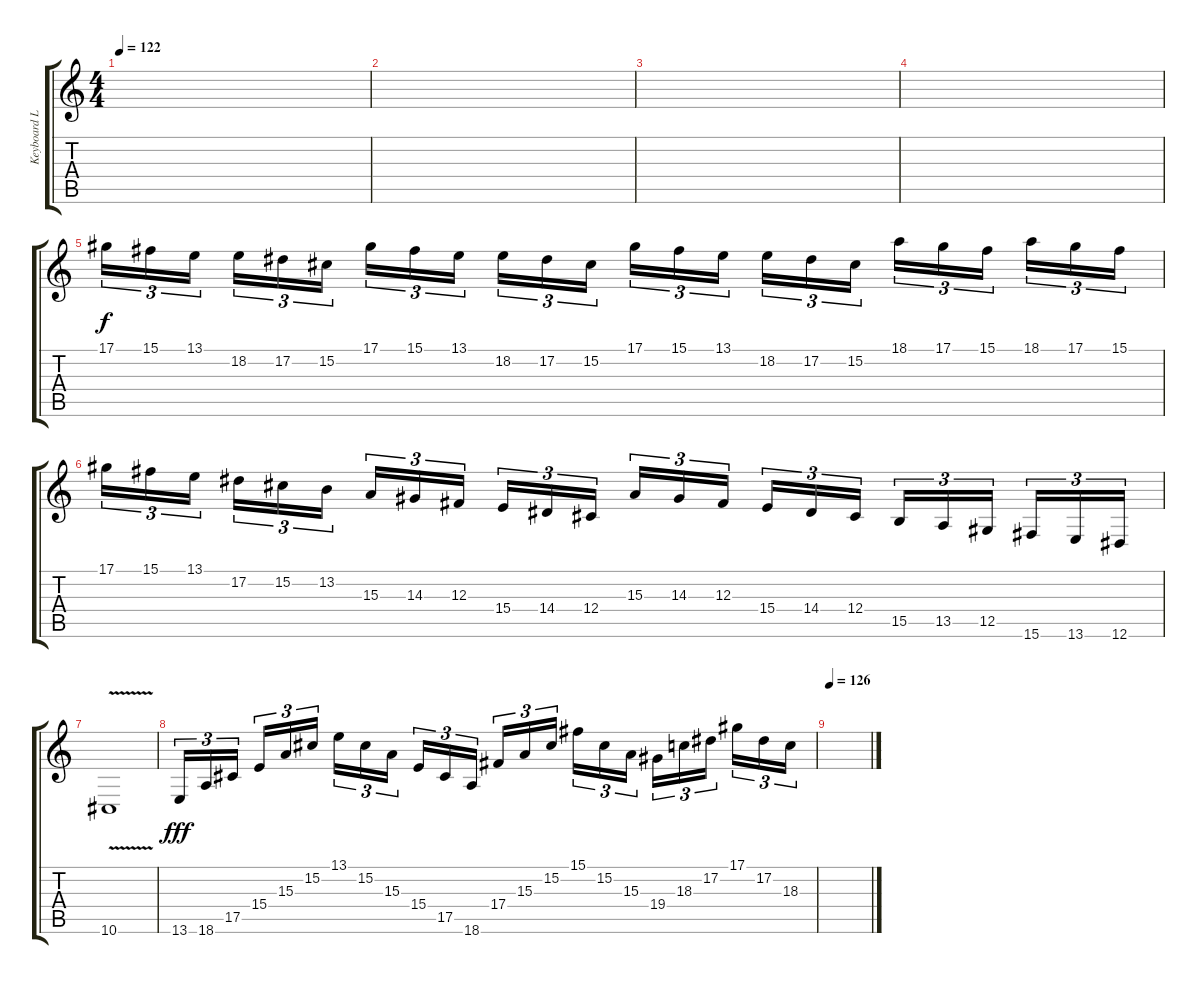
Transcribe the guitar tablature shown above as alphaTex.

\track ("Keyboard Lead - Base" "Keyboard L") {instrument lead1square}
\staff {score tabs}
\tuning (Eb4 Bb3 Gb3 Db3 Ab2 Eb2) {hide}
\ts (4 4)
\tempo 122
\clef g2
\ks c
|
|
|
|
17.1.16{tu (3 2)} 15.1.16{tu (3 2)} 13.1.16{tu (3 2) beam splitsecondary} 18.2.16{tu (3 2)} 17.2.16{tu (3 2)} 15.2.16{tu (3 2)} 17.1.16{tu (3 2)} 15.1.16{tu (3 2)} 13.1.16{tu (3 2) beam splitsecondary} 18.2.16{tu (3 2)} 17.2.16{tu (3 2)} 15.2.16{tu (3 2)} 17.1.16{tu (3 2)} 15.1.16{tu (3 2)} 13.1.16{tu (3 2) beam splitsecondary} 18.2.16{tu (3 2)} 17.2.16{tu (3 2)} 15.2.16{tu (3 2)} 18.1.16{tu (3 2)} 17.1.16{tu (3 2)} 15.1.16{tu (3 2) beam splitsecondary} 18.1.16{tu (3 2)} 17.1.16{tu (3 2)} 15.1.16{tu (3 2)} |
17.1.16{tu (3 2)} 15.1.16{tu (3 2)} 13.1.16{tu (3 2) beam splitsecondary} 17.2.16{tu (3 2)} 15.2.16{tu (3 2)} 13.2.16{tu (3 2)} 15.3.16{tu (3 2)} 14.3.16{tu (3 2)} 12.3.16{tu (3 2) beam splitsecondary} 15.4.16{tu (3 2)} 14.4.16{tu (3 2)} 12.4.16{tu (3 2)} 15.3.16{tu (3 2)} 14.3.16{tu (3 2)} 12.3.16{tu (3 2) beam splitsecondary} 15.4.16{tu (3 2)} 14.4.16{tu (3 2)} 12.4.16{tu (3 2)} 15.5.16{tu (3 2)} 13.5.16{tu (3 2)} 12.5.16{tu (3 2) beam splitsecondary} 15.6.16{tu (3 2)} 13.6.16{tu (3 2)} 12.6.16{tu (3 2)} |
10.6{v}.1{dy f} |
13.6.16{tu (3 2) dy fff} 18.6.16{tu (3 2)} 17.5.16{tu (3 2) beam splitsecondary} 15.4.16{tu (3 2)} 15.3.16{tu (3 2)} 15.2.16{tu (3 2)} 13.1.16{tu (3 2)} 15.2.16{tu (3 2)} 15.3.16{tu (3 2) beam splitsecondary} 15.4.16{tu (3 2)} 17.5.16{tu (3 2)} 18.6.16{tu (3 2)} 17.4.16{tu (3 2)} 15.3.16{tu (3 2)} 15.2.16{tu (3 2) beam splitsecondary} 15.1.16{tu (3 2)} 15.2.16{tu (3 2)} 15.3.16{tu (3 2)} 19.4.16{tu (3 2)} 18.3.16{tu (3 2)} 17.2.16{tu (3 2) beam splitsecondary} 17.1.16{tu (3 2)} 17.2.16{tu (3 2)} 18.3.16{tu (3 2)} |
\tempo 126
